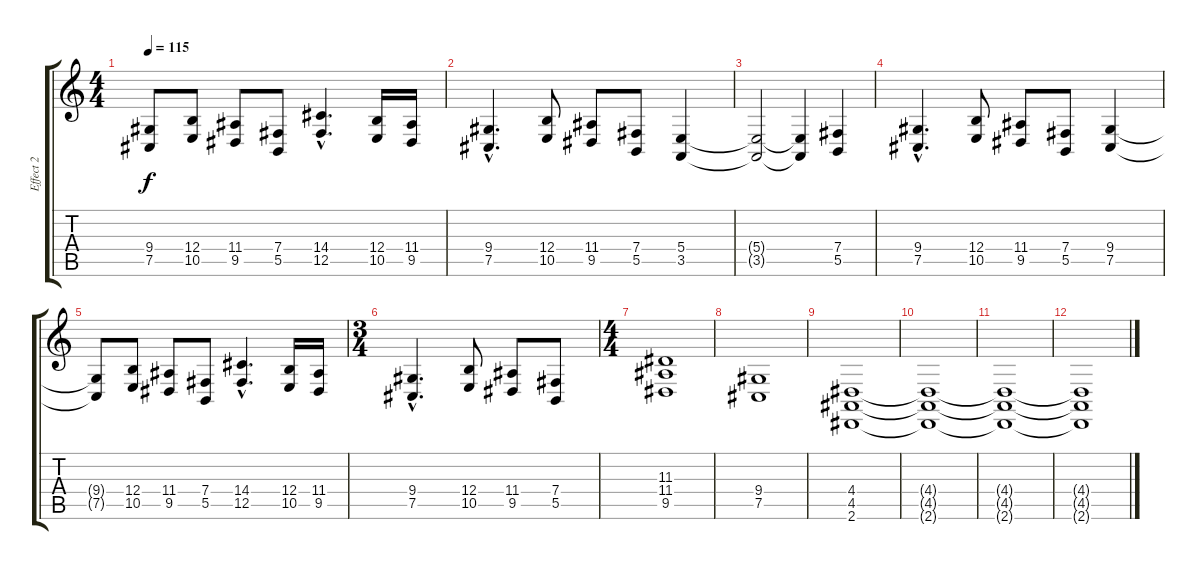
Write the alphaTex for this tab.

\track ("Effect 2" "Effect 2") {instrument choiraahs}
\staff {score tabs}
\tuning (Db4 Ab3 E3 B2 Gb2 Db2) {hide}
\ts (4 4)
\tempo 115
\clef g2
\ks c
(9.4{t} 7.5{t}).8{dy f} (12.4 10.5).8 (11.4 9.5).8 (7.4 5.5).8 (14.4{hac} 12.5{hac}).4{d} (12.4 10.5).16 (11.4 9.5).16 |
(9.4{hac} 7.5{hac}).4{d} (12.4 10.5).8 (11.4 9.5).8 (7.4 5.5).8 (5.4 3.5).4 |
(5.4{t} 3.5{t}).2 (5.4{t} 3.5{t}).4 (7.4 5.5).4 |
(9.4{hac} 7.5{hac}).4{d} (12.4 10.5).8 (11.4 9.5).8 (7.4 5.5).8 (9.4 7.5).4 |
(9.4{t} 7.5{t}).8 (12.4 10.5).8 (11.4 9.5).8 (7.4 5.5).8 (14.4{hac} 12.5{hac}).4{d} (12.4 10.5).16 (11.4 9.5).16 |
\ts (3 4)
(9.4{hac} 7.5{hac}).4{d} (12.4 10.5).8 (11.4 9.5).8 (7.4 5.5).8 |
\ts (4 4)
(11.3 11.4 9.5).1 |
(9.4 7.5).1 |
(4.4 4.5 2.6).1 |
(4.4{t} 4.5{t} 2.6{t}).1 |
(4.4{t} 4.5{t} 2.6{t}).1{volume 0} |
(4.4{t} 4.5{t} 2.6{t}).1
